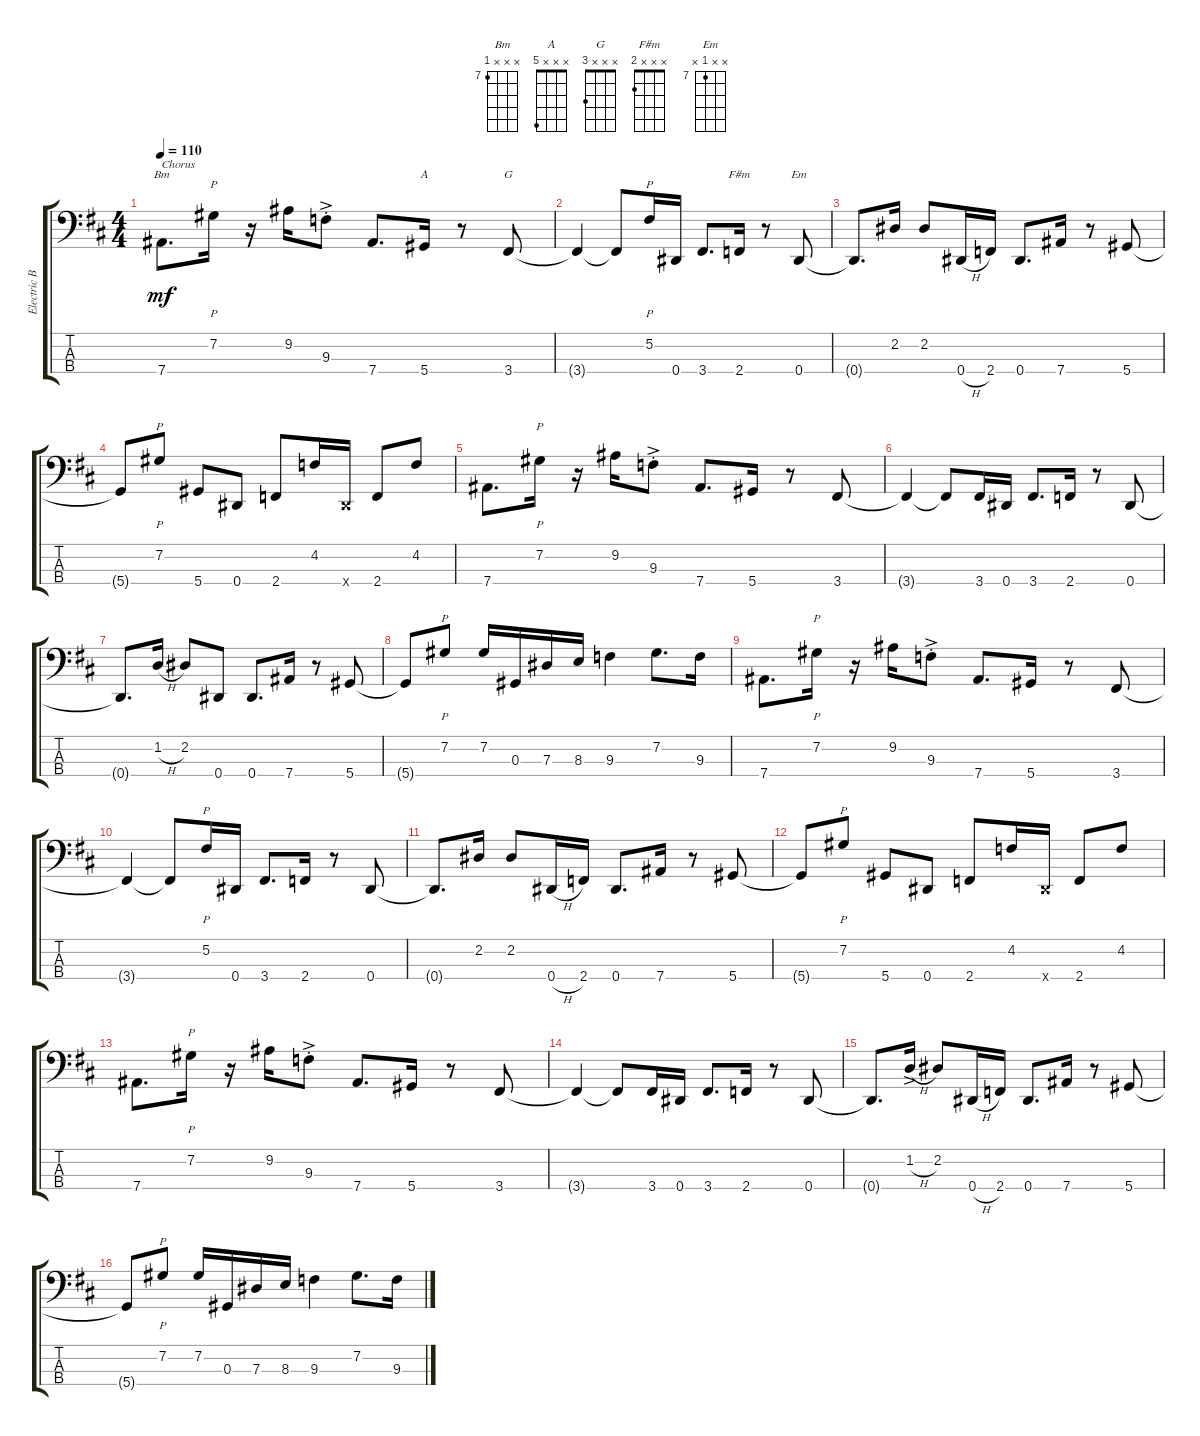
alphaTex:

\track ("Electric Bass" "Electric B") {instrument electricbassfinger}
\staff {score tabs}
\tuning (Gb2 Db2 Ab1 Eb1) {hide}
\chord ("Bm" x x x 7) {firstfret 7}
\chord ("A" x x x 5)
\chord ("G" x x x 3)
\chord ("F#m" x x x 2)
\chord ("Em" x x 7 x) {firstfret 7}
\ts (4 4)
\tempo 110
\clef f4
\ks bminor
7.4.8{d ch "Bm" txt "Chorus" dy mf} 7.2.16{p} r.16 9.2.16 9.3{ac st}.8 7.4.8{d} 5.4.16{ch "A"} r.8 3.4.8{ch "G"} |
3.4{t}.4 3.4{t}.8 5.2.16{p} 0.4.16 3.4.8{d} 2.4.16{ch "F#m"} r.8 0.4.8{ch "Em"} |
0.4{t}.8{d} 2.2.16 2.2.8 0.4{h}.16 2.4.16 0.4.8{d} 7.4.16 r.8 5.4.8 |
5.4{t}.8 7.2.8{p} 5.4.8 0.4.8 2.4.8 4.2.16 0.4{x}.16 2.4.8 4.2.8 |
7.4.8{d} 7.2.16{p} r.16 9.2.16 9.3{ac st}.8 7.4.8{d} 5.4.16 r.8 3.4.8 |
3.4{t}.4 3.4{t}.8 3.4.16 0.4.16 3.4.8{d} 2.4.16 r.8 0.4.8 |
0.4{t}.8{d} 1.2{h}.16 2.2.8 0.4.8 0.4.8{d} 7.4.16 r.8 5.4.8 |
5.4{t}.8 7.2.8{p} 7.2.16 0.3.16 7.3.16 8.3.16 9.3.4 7.2.8{d} 9.3.16 |
7.4.8{d} 7.2.16{p} r.16 9.2.16 9.3{ac st}.8 7.4.8{d} 5.4.16 r.8 3.4.8 |
3.4{t}.4 3.4{t}.8 5.2.16{p} 0.4.16 3.4.8{d} 2.4.16 r.8 0.4.8 |
0.4{t}.8{d} 2.2.16 2.2.8 0.4{h}.16 2.4.16 0.4.8{d} 7.4.16 r.8 5.4.8 |
5.4{t}.8 7.2.8{p} 5.4.8 0.4.8 2.4.8 4.2.16 0.4{x}.16 2.4.8 4.2.8 |
7.4.8{d} 7.2.16{p} r.16 9.2.16 9.3{ac st}.8 7.4.8{d} 5.4.16 r.8 3.4.8 |
3.4{t}.4 3.4{t}.8 3.4.16 0.4.16 3.4.8{d} 2.4.16 r.8 0.4.8 |
0.4{t}.8{d} 1.2{h ac}.16 2.2.8 0.4{h}.16 2.4.16 0.4.8{d} 7.4.16 r.8 5.4.8 |
5.4{t}.8 7.2.8{p} 7.2.16 0.3.16 7.3.16 8.3.16 9.3.4 7.2.8{d} 9.3.16
